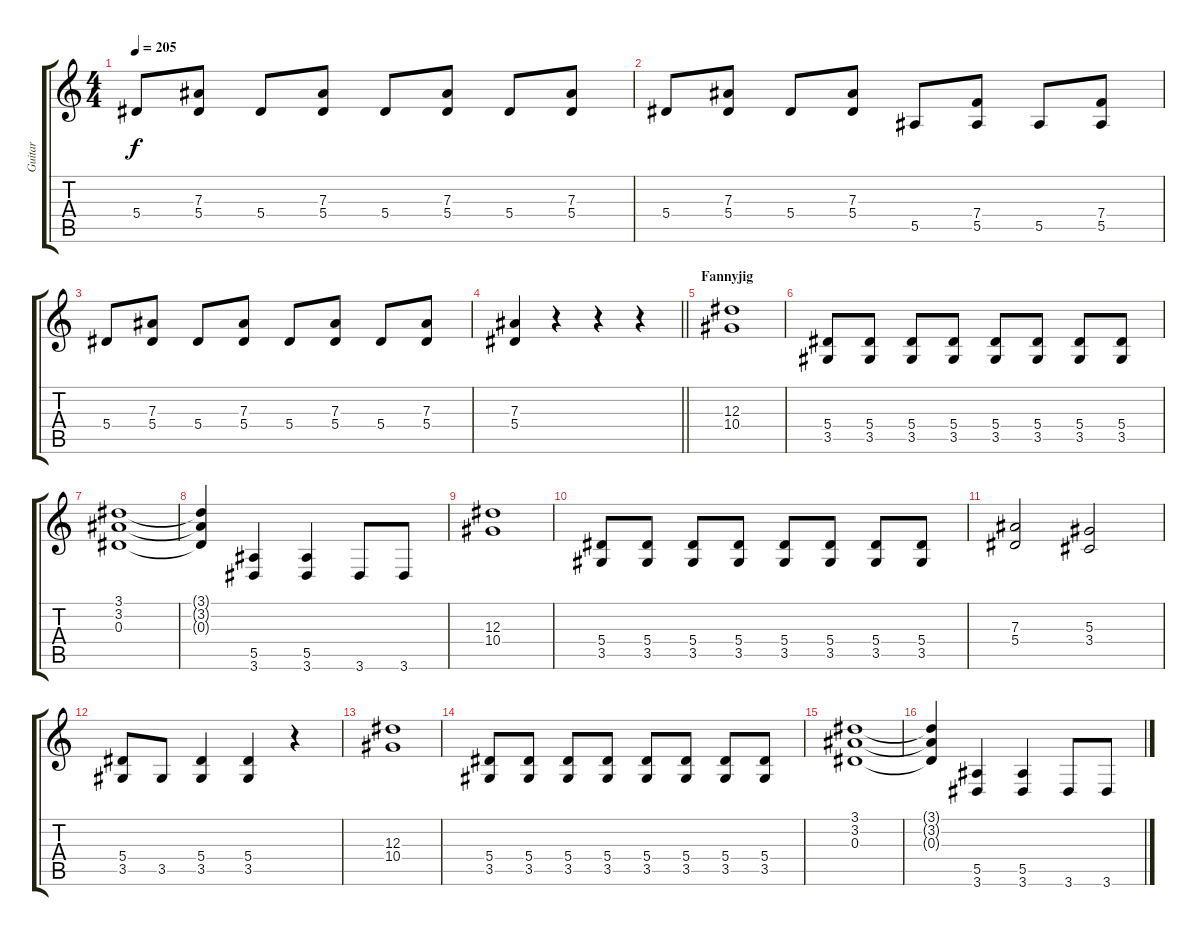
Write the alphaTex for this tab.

\track ("Guitar" "Guitar") {instrument distortionguitar}
\staff {score tabs}
\tuning (C4 G3 Eb3 Bb2 F2 C2) {hide}
\ts (4 4)
\tempo 205
\clef g2
\ks c
5.4.8{dy f} (7.3 5.4).8 5.4.8 (7.3 5.4).8 5.4.8 (7.3 5.4).8 5.4.8 (7.3 5.4).8 |
5.4.8 (7.3 5.4).8 5.4.8 (7.3 5.4).8 5.5.8 (7.4 5.5).8 5.5.8 (7.4 5.5).8 |
5.4.8 (7.3 5.4).8 5.4.8 (7.3 5.4).8 5.4.8 (7.3 5.4).8 5.4.8 (7.3 5.4).8 |
\barLineRight lightlight
(7.3 5.4).4 r.4 r.4 r.4 |
\section ("" "Fannyjig")
(12.3 10.4).1 |
(5.4 3.5).8 (5.4 3.5).8 (5.4 3.5).8 (5.4 3.5).8 (5.4 3.5).8 (5.4 3.5).8 (5.4 3.5).8 (5.4 3.5).8 |
(3.1 3.2 0.3).1 |
(3.1{t} 3.2{t} 0.3{t}).4 (5.5 3.6).4 (5.5 3.6).4 3.6.8 3.6.8 |
(12.3 10.4).1 |
(5.4 3.5).8 (5.4 3.5).8 (5.4 3.5).8 (5.4 3.5).8 (5.4 3.5).8 (5.4 3.5).8 (5.4 3.5).8 (5.4 3.5).8 |
(7.3 5.4).2 (5.3 3.4).2 |
(5.4 3.5).8 3.5.8 (5.4 3.5).4 (5.4 3.5).4 r.4 |
(12.3 10.4).1 |
(5.4 3.5).8 (5.4 3.5).8 (5.4 3.5).8 (5.4 3.5).8 (5.4 3.5).8 (5.4 3.5).8 (5.4 3.5).8 (5.4 3.5).8 |
(3.1 3.2 0.3).1 |
(3.1{t} 3.2{t} 0.3{t}).4 (5.5 3.6).4 (5.5 3.6).4 3.6.8 3.6.8
